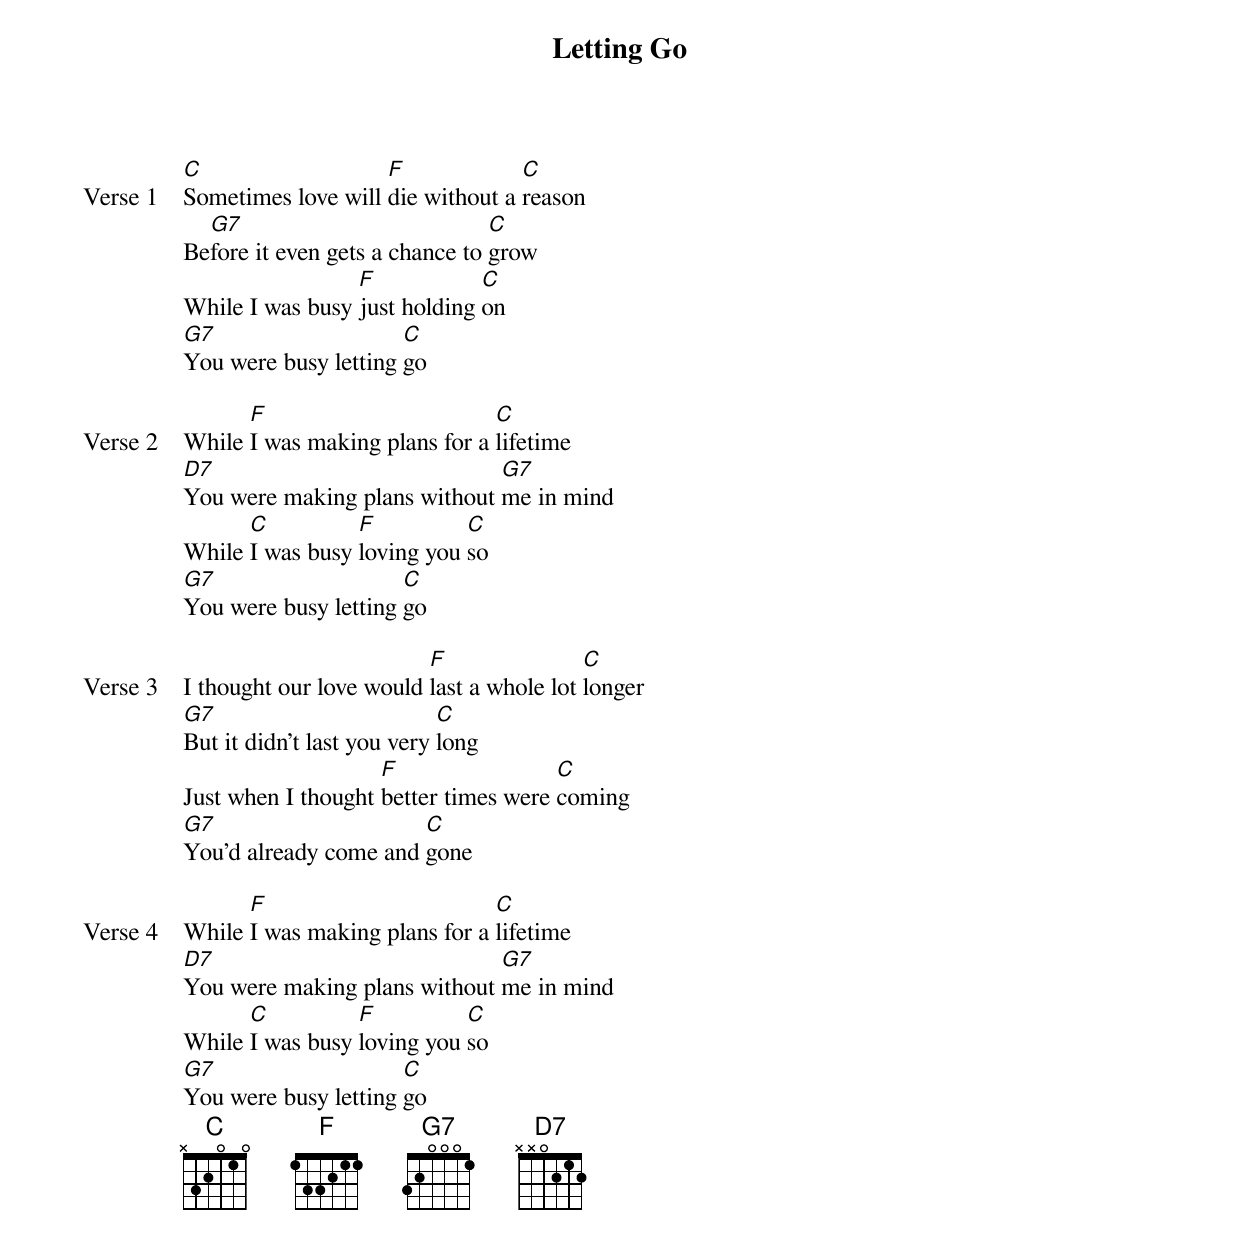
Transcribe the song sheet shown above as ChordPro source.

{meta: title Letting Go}
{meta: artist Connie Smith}
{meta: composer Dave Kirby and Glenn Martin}
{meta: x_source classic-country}
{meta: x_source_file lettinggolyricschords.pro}
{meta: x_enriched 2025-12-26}

{start_of_verse: Verse 1}
[C]Sometimes love will [F]die without a [C]reason
Be[G7]fore it even gets a chance to [C]grow
While I was busy [F]just holding [C]on
[G7]You were busy letting [C]go
{end_of_verse}

{start_of_verse: Verse 2}
While [F]I was making plans for a [C]lifetime
[D7]You were making plans without [G7]me in mind
While [C]I was busy [F]loving you [C]so
[G7]You were busy letting [C]go
{end_of_verse}

{start_of_verse: Verse 3}
I thought our love would [F]last a whole lot [C]longer
[G7]But it didn't last you very [C]long
Just when I thought [F]better times were [C]coming
[G7]You'd already come and [C]gone
{end_of_verse}

{start_of_verse: Verse 4}
While [F]I was making plans for a [C]lifetime
[D7]You were making plans without [G7]me in mind
While [C]I was busy [F]loving you [C]so
[G7]You were busy letting [C]go
{end_of_verse}
